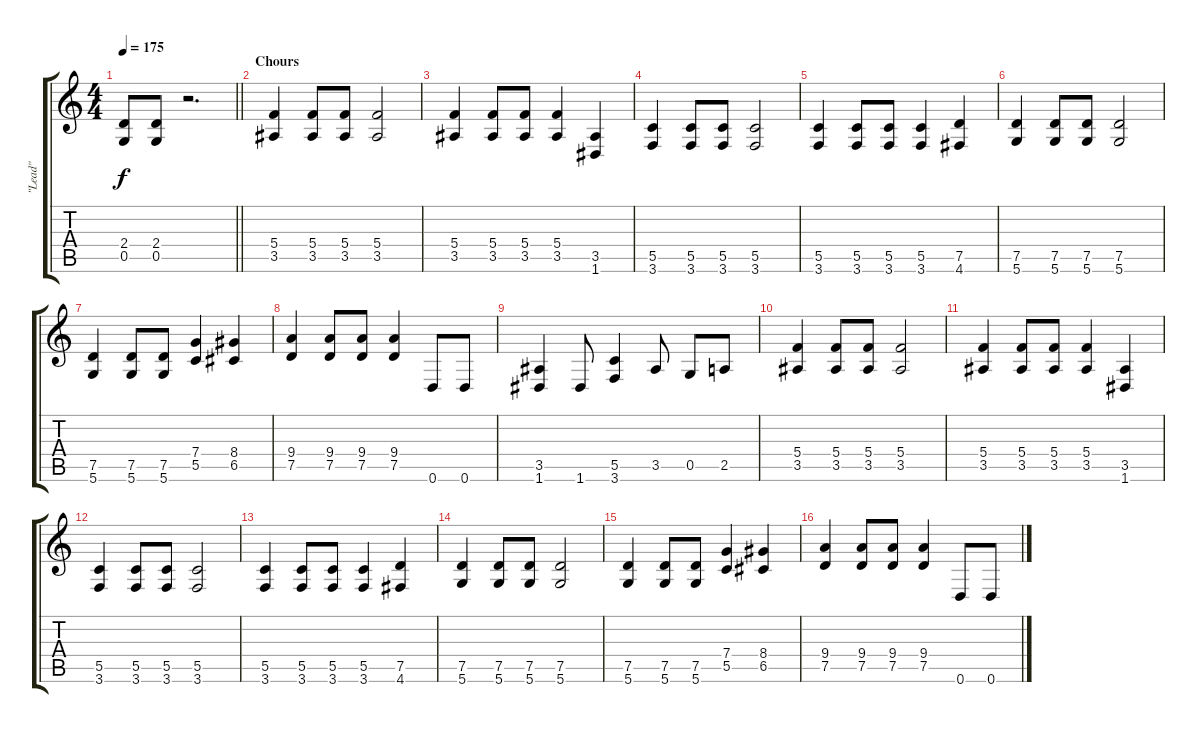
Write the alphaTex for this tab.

\track ("\"Lead\"" "\"Lead\"") {instrument distortionguitar}
\staff {score tabs}
\tuning (D4 A3 F3 C3 G2 D2) {hide}
\ts (4 4)
\tempo 175
\clef g2
\barLineRight lightlight
\ks c
(2.4 0.5).8{dy f} (2.4 0.5).8 r.2{d} |
\section ("" "Chours")
(5.4 3.5).4 (5.4 3.5).8 (5.4 3.5).8 (5.4 3.5).2 |
(5.4 3.5).4 (5.4 3.5).8 (5.4 3.5).8 (5.4 3.5).4 (3.5 1.6).4 |
(5.5 3.6).4 (5.5 3.6).8 (5.5 3.6).8 (5.5 3.6).2 |
(5.5 3.6).4 (5.5 3.6).8 (5.5 3.6).8 (5.5 3.6).4 (7.5 4.6).4 |
(7.5 5.6).4 (7.5 5.6).8 (7.5 5.6).8 (7.5 5.6).2 |
(7.5 5.6).4 (7.5 5.6).8 (7.5 5.6).8 (7.4 5.5).4 (8.4 6.5).4 |
(9.4 7.5).4 (9.4 7.5).8 (9.4 7.5).8 (9.4 7.5).4 0.6.8 0.6.8 |
(3.5 1.6).4 1.6.8 (5.5 3.6).4 3.5.8 0.5.8 2.5.8 |
(5.4 3.5).4 (5.4 3.5).8 (5.4 3.5).8 (5.4 3.5).2 |
(5.4 3.5).4 (5.4 3.5).8 (5.4 3.5).8 (5.4 3.5).4 (3.5 1.6).4 |
(5.5 3.6).4 (5.5 3.6).8 (5.5 3.6).8 (5.5 3.6).2 |
(5.5 3.6).4 (5.5 3.6).8 (5.5 3.6).8 (5.5 3.6).4 (7.5 4.6).4 |
(7.5 5.6).4 (7.5 5.6).8 (7.5 5.6).8 (7.5 5.6).2 |
(7.5 5.6).4 (7.5 5.6).8 (7.5 5.6).8 (7.4 5.5).4 (8.4 6.5).4 |
(9.4 7.5).4 (9.4 7.5).8 (9.4 7.5).8 (9.4 7.5).4 0.6.8 0.6.8
